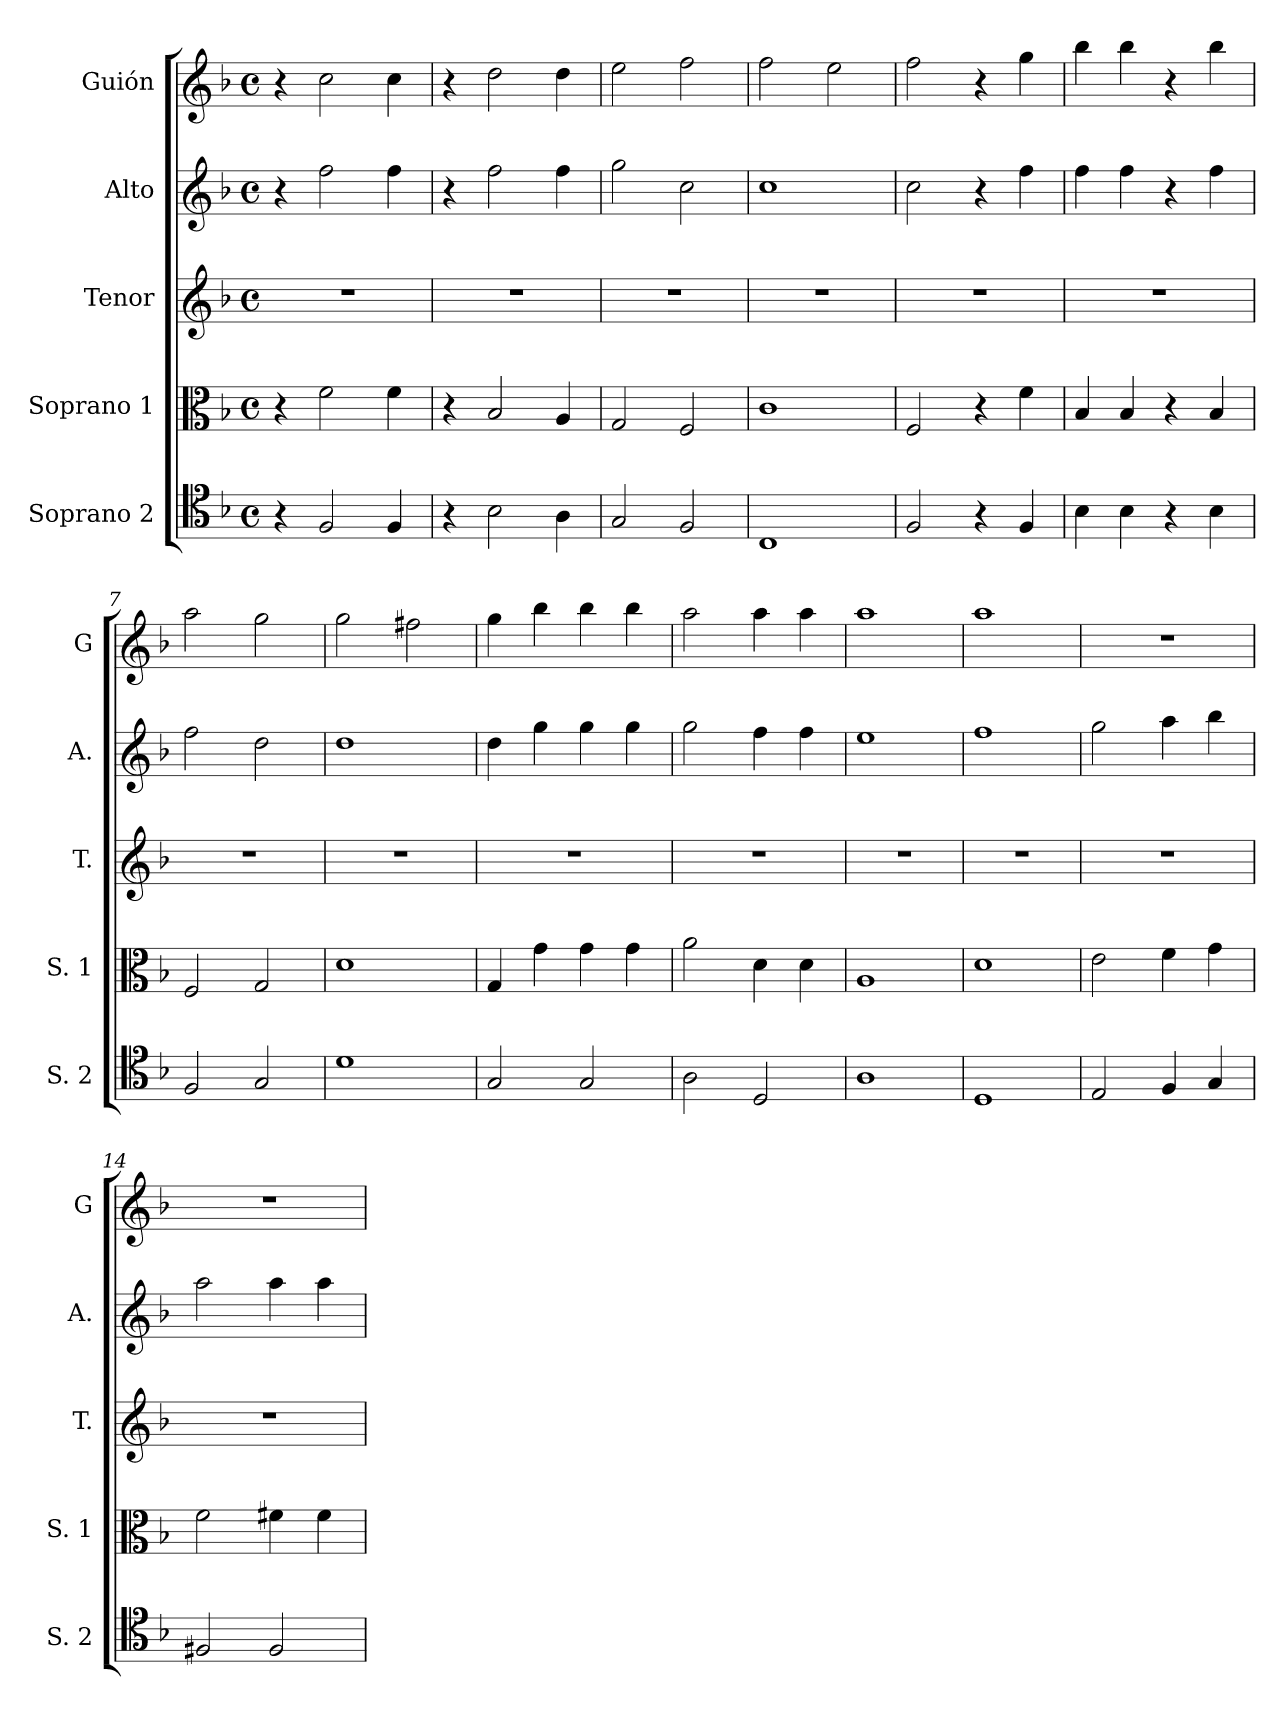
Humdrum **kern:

**kern	**kern	**kern	**kern	**kern	**dynam
*part5	*part4	*part3	*part2	*part1	*part1
*staff5	*staff4	*staff3	*staff2	*staff1	*staff1
*I"Soprano 2	*I"Soprano 1	*I"Tenor	*I"Alto	*I"Guión	*
*I'S. 2	*I'S. 1	*I'T.	*I'A.	*I'G	*
*clefC4	*clefC3	*clefG2	*clefG2	*clefG2	*
*k[b-]	*k[b-]	*k[b-]	*k[b-]	*k[b-]	*
*M4/4	*M4/4	*M4/4	*M4/4	*M4/4	*
*met(c)	*met(c)	*met(c)	*met(c)	*met(c)	*
=1	=1	=1	=1	=1	=1
4r	4r	1r	4r	4r	♩ = 110
2F	2f	.	2ff	2cc	.
4F	4f	.	4ff	4cc	.
=2	=2	=2	=2	=2	=2
4r	4r	1r	4r	4r	.
2B-	2B-	.	2ff	2dd	.
4A	4A	.	4ff	4dd	.
=3	=3	=3	=3	=3	=3
2G	2G	1r	2gg	2ee	.
2F	2F	.	2cc	2ff	.
=4	=4	=4	=4	=4	=4
1C	1c	1r	1cc	2ff	.
.	.	.	.	2ee	.
=5	=5	=5	=5	=5	=5
2F	2F	1r	2cc	2ff	.
4r	4r	.	4r	4r	.
4F	4f	.	4ff	4gg	.
=6	=6	=6	=6	=6	=6
4B-	4B-	1r	4ff	4bb-	.
4B-	4B-	.	4ff	4bb-	.
4r	4r	.	4r	4r	.
4B-	4B-	.	4ff	4bb-	.
=7	=7	=7	=7	=7	=7
2F	2F	1r	2ff	2aa	.
2G	2G	.	2dd	2gg	.
=8	=8	=8	=8	=8	=8
1d	1d	1r	1dd	2gg	.
.	.	.	.	2ff#X	.
!!LO:LB:g=z
=9	=9	=9	=9	=9	=9
2G	4G	1r	4dd	4gg	.
.	4g	.	4gg	4bb-	.
2G	4g	.	4gg	4bb-	.
.	4g	.	4gg	4bb-	.
=10	=10	=10	=10	=10	=10
2A	2a	1r	2gg	2aa	.
2D	4d	.	4ff	4aa	.
.	4d	.	4ff	4aa	.
=11	=11	=11	=11	=11	=11
1A	1A	1r	1ee	1aa	.
=12	=12	=12	=12	=12	=12
1D	1d	1r	1ff	1aa	.
=13	=13	=13	=13	=13	=13
2E	2e	1r	2gg	1r	.
4F	4f	.	4aa	.	.
4G	4g	.	4bb-	.	.
=14	=14	=14	=14	=14	=14
2F#X	2f	1r	2aa	1r	.
2F#	4f#X	.	4aa	.	.
.	4f#	.	4aa	.	.
=	=	=	=	=	=
*-	*-	*-	*-	*-	*-
